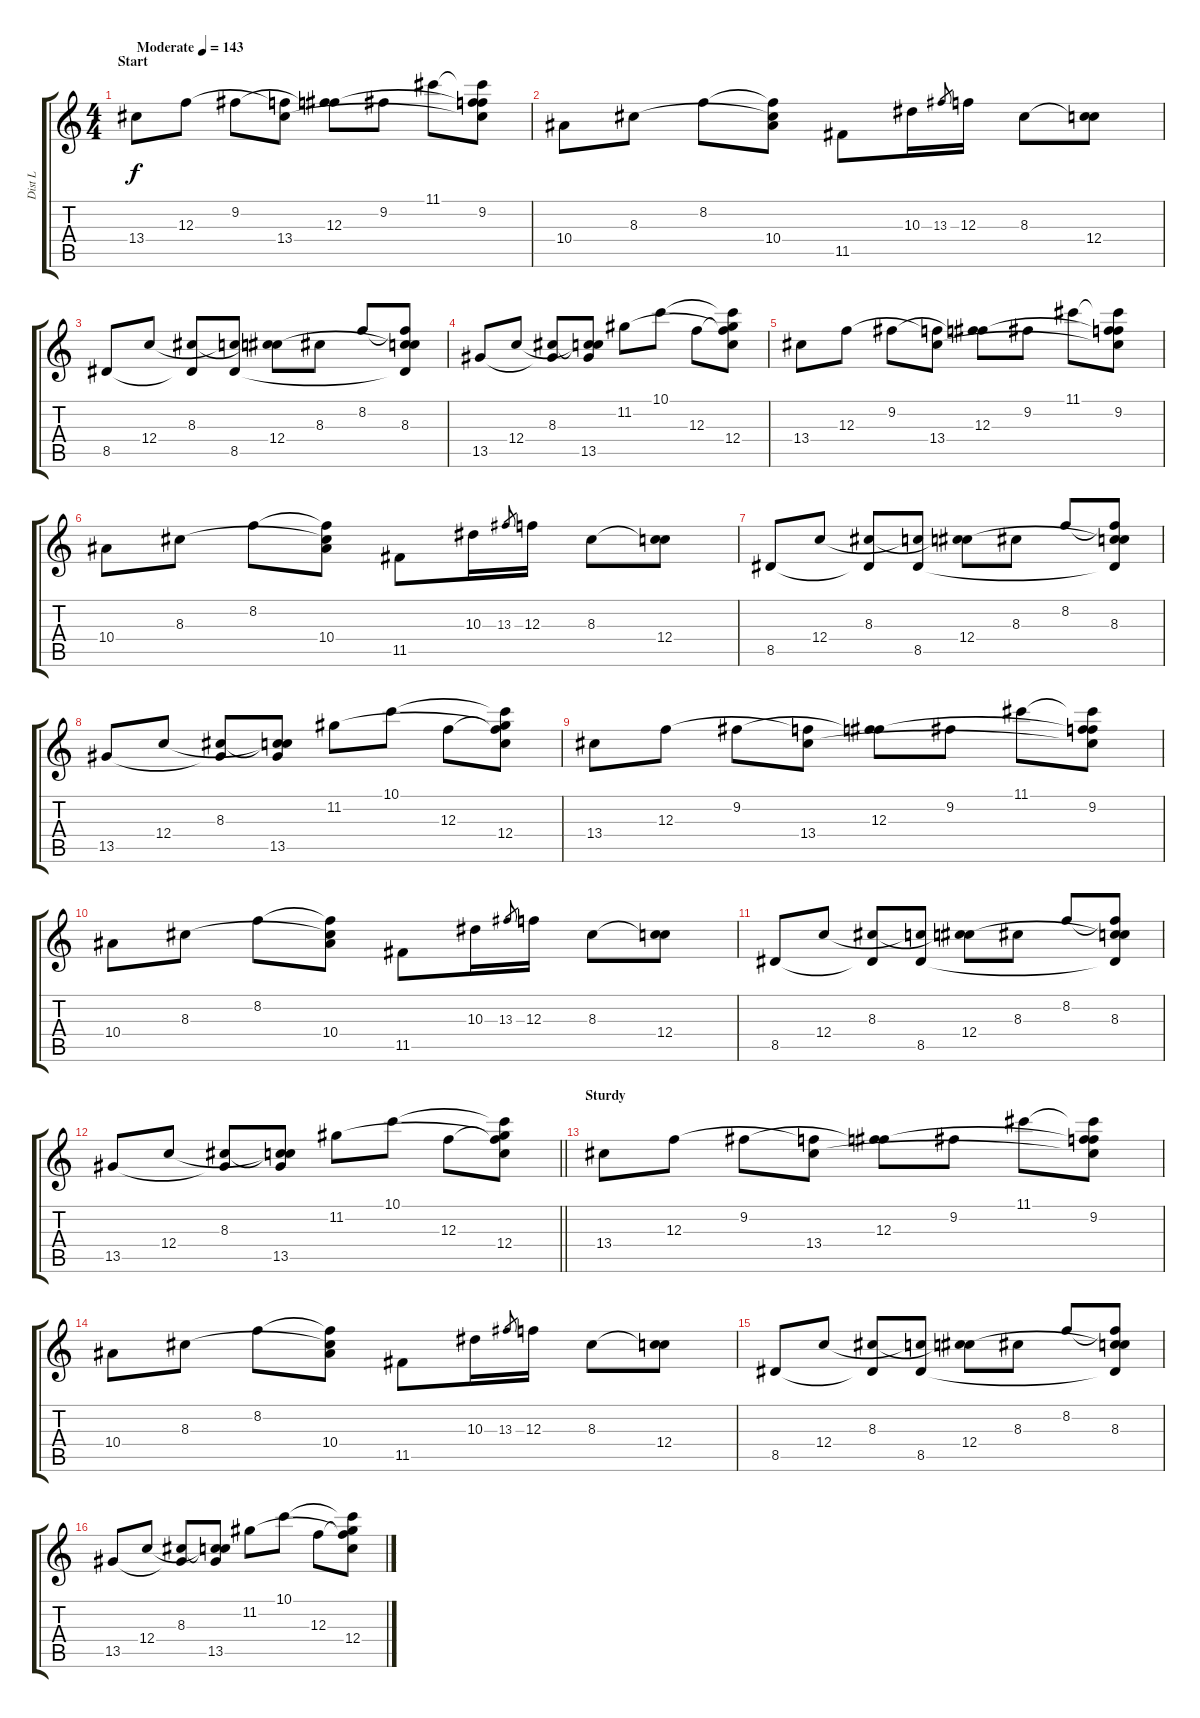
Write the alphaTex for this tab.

\track ("Dist L" "Dist L") {instrument distortionguitar}
\staff {score tabs}
\tuning (D4 A3 F3 C3 G2 C2) {hide}
\ts (4 4)
\section ("" "Start")
\tempo (143 "Moderate")
\clef g2
\ks c
13.4.8{dy f instrument distortionguitar} 12.3.8 9.2.8 (12.3{t} 13.4).8 (9.2{t} 12.3).8 9.2.8 11.1.8 (11.1{t} 9.2 12.3{t} 13.4{t}).8 |
10.4.8 8.3.8 8.2.8 (8.2{t} 8.3{t} 10.4).8 11.5.8 10.3.16 13.3.8{gr} 12.3.16 8.3.8 (8.3{t} 12.4).8 |
8.5.8 12.4.8 (8.3 8.5{t}).8 (12.4{t} 8.5).8 (8.3{t} 12.4).8 8.3.8 8.2.8 (8.2{t} 8.3 12.4{t} 8.5{t}).8 |
13.5.8 12.4.8 (8.3 13.5{t}).8 (8.3{t} 12.4{t} 13.5).8 11.2.8 10.1.8 12.3.8 (10.1{t} 11.2{t} 12.3{t} 12.4).8 |
13.4.8 12.3.8 9.2.8 (12.3{t} 13.4).8 (9.2{t} 12.3).8 9.2.8 11.1.8 (11.1{t} 9.2 12.3{t} 13.4{t}).8 |
10.4.8 8.3.8 8.2.8 (8.2{t} 8.3{t} 10.4).8 11.5.8 10.3.16 13.3.8{gr} 12.3.16 8.3.8 (8.3{t} 12.4).8 |
8.5.8 12.4.8 (8.3 8.5{t}).8 (12.4{t} 8.5).8 (8.3{t} 12.4).8 8.3.8 8.2.8 (8.2{t} 8.3 12.4{t} 8.5{t}).8 |
13.5.8 12.4.8 (8.3 13.5{t}).8 (8.3{t} 12.4{t} 13.5).8 11.2.8 10.1.8 12.3.8 (10.1{t} 11.2{t} 12.3{t} 12.4).8 |
13.4.8 12.3.8 9.2.8 (12.3{t} 13.4).8 (9.2{t} 12.3).8 9.2.8 11.1.8 (11.1{t} 9.2 12.3{t} 13.4{t}).8 |
10.4.8 8.3.8 8.2.8 (8.2{t} 8.3{t} 10.4).8 11.5.8 10.3.16 13.3.8{gr} 12.3.16 8.3.8 (8.3{t} 12.4).8 |
8.5.8 12.4.8 (8.3 8.5{t}).8 (12.4{t} 8.5).8 (8.3{t} 12.4).8 8.3.8 8.2.8 (8.2{t} 8.3 12.4{t} 8.5{t}).8 |
\barLineRight lightlight
13.5.8 12.4.8 (8.3 13.5{t}).8 (8.3{t} 12.4{t} 13.5).8 11.2.8 10.1.8 12.3.8 (10.1{t} 11.2{t} 12.3{t} 12.4).8 |
\section ("" "Sturdy")
13.4.8 12.3.8 9.2.8 (12.3{t} 13.4).8 (9.2{t} 12.3).8 9.2.8 11.1.8 (11.1{t} 9.2 12.3{t} 13.4{t}).8 |
10.4.8 8.3.8 8.2.8 (8.2{t} 8.3{t} 10.4).8 11.5.8 10.3.16 13.3.8{gr} 12.3.16 8.3.8 (8.3{t} 12.4).8 |
8.5.8 12.4.8 (8.3 8.5{t}).8 (12.4{t} 8.5).8 (8.3{t} 12.4).8 8.3.8 8.2.8 (8.2{t} 8.3 12.4{t} 8.5{t}).8 |
13.5.8 12.4.8 (8.3 13.5{t}).8 (8.3{t} 12.4{t} 13.5).8 11.2.8 10.1.8 12.3.8 (10.1{t} 11.2{t} 12.3{t} 12.4).8
